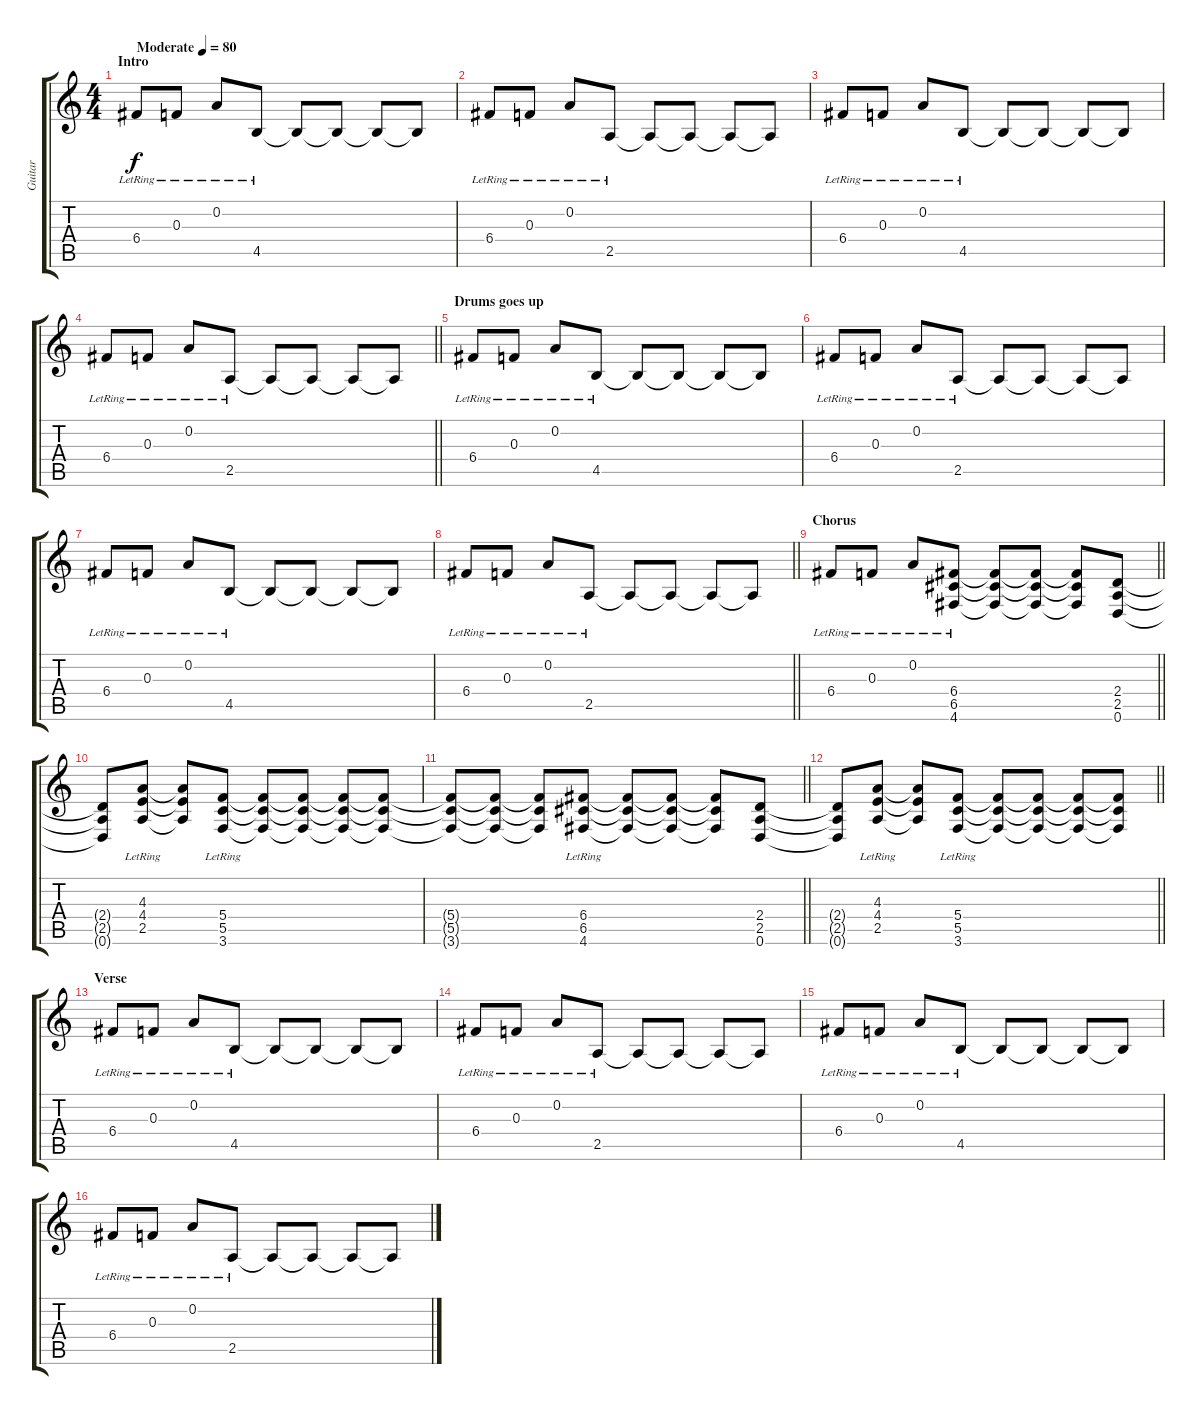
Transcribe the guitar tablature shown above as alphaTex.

\track ("Guitar" "Guitar") {instrument distortionguitar}
\staff {score tabs}
\tuning (D4 A3 F3 C3 G2 D2) {hide}
\ts (4 4)
\section ("" "Intro")
\tempo (80 "Moderate")
\clef g2
\ks c
6.4{lr}.8{dy f instrument distortionguitar} 0.3{lr}.8 0.2{lr}.8 4.5{lr}.8 4.5{t}.8 4.5{t}.8 4.5{t}.8 4.5{t}.8 |
6.4{lr}.8 0.3{lr}.8 0.2{lr}.8 2.5{lr}.8 2.5{t}.8 2.5{t}.8 2.5{t}.8 2.5{t}.8 |
6.4{lr}.8 0.3{lr}.8 0.2{lr}.8 4.5{lr}.8 4.5{t}.8 4.5{t}.8 4.5{t}.8 4.5{t}.8 |
\barLineRight lightlight
6.4{lr}.8 0.3{lr}.8 0.2{lr}.8 2.5{lr}.8 2.5{t}.8 2.5{t}.8 2.5{t}.8 2.5{t}.8 |
\section ("" "Drums goes up")
6.4{lr}.8 0.3{lr}.8 0.2{lr}.8 4.5{lr}.8 4.5{t}.8 4.5{t}.8 4.5{t}.8 4.5{t}.8 |
6.4{lr}.8 0.3{lr}.8 0.2{lr}.8 2.5{lr}.8 2.5{t}.8 2.5{t}.8 2.5{t}.8 2.5{t}.8 |
6.4{lr}.8 0.3{lr}.8 0.2{lr}.8 4.5{lr}.8 4.5{t}.8 4.5{t}.8 4.5{t}.8 4.5{t}.8 |
\barLineRight lightlight
6.4{lr}.8 0.3{lr}.8 0.2{lr}.8 2.5{lr}.8 2.5{t}.8 2.5{t}.8 2.5{t}.8 2.5{t}.8 |
\section ("" "Chorus")
\barLineRight lightlight
6.4{lr}.8 0.3{lr}.8 0.2{lr}.8 (6.4 6.5{lr} 4.6).8 (6.4{t} 6.5{t} 4.6{t}).8 (6.4{t} 6.5{t} 4.6{t}).8 (6.4{t} 6.5{t} 4.6{t}).8 (2.4 2.5 0.6).8 |
\section ("" "")
(2.4{t} 2.5{t} 0.6{t}).8 (4.3{lr} 4.4{lr} 2.5{lr}).8 (4.3{t} 4.4{t} 2.5{t}).8 (5.4{lr} 5.5{lr} 3.6{lr}).8 (5.4{t} 5.5{t} 3.6{t}).8 (5.4{t} 5.5{t} 3.6{t}).8 (5.4{t} 5.5{t} 3.6{t}).8 (5.4{t} 5.5{t} 3.6{t}).8 |
\barLineRight lightlight
(5.4{t} 5.5{t} 3.6{t}).8 (5.4{t} 5.5{t} 3.6{t}).8 (5.4{t} 5.5{t} 3.6{t}).8 (6.4 6.5{lr} 4.6).8 (6.4{t} 6.5{t} 4.6{t}).8 (6.4{t} 6.5{t} 4.6{t}).8 (6.4{t} 6.5{t} 4.6{t}).8 (2.4 2.5 0.6).8 |
\barLineRight lightlight
(2.4{t} 2.5{t} 0.6{t}).8 (4.3{lr} 4.4{lr} 2.5{lr}).8 (4.3{t} 4.4{t} 2.5{t}).8 (5.4{lr} 5.5{lr} 3.6{lr}).8 (5.4{t} 5.5{t} 3.6{t}).8 (5.4{t} 5.5{t} 3.6{t}).8 (5.4{t} 5.5{t} 3.6{t}).8 (5.4{t} 5.5{t} 3.6{t}).8 |
\section ("" "Verse")
6.4{lr}.8 0.3{lr}.8 0.2{lr}.8 4.5{lr}.8 4.5{t}.8 4.5{t}.8 4.5{t}.8 4.5{t}.8 |
6.4{lr}.8 0.3{lr}.8 0.2{lr}.8 2.5{lr}.8 2.5{t}.8 2.5{t}.8 2.5{t}.8 2.5{t}.8 |
6.4{lr}.8 0.3{lr}.8 0.2{lr}.8 4.5{lr}.8 4.5{t}.8 4.5{t}.8 4.5{t}.8 4.5{t}.8 |
6.4{lr}.8 0.3{lr}.8 0.2{lr}.8 2.5{lr}.8 2.5{t}.8 2.5{t}.8 2.5{t}.8 2.5{t}.8
